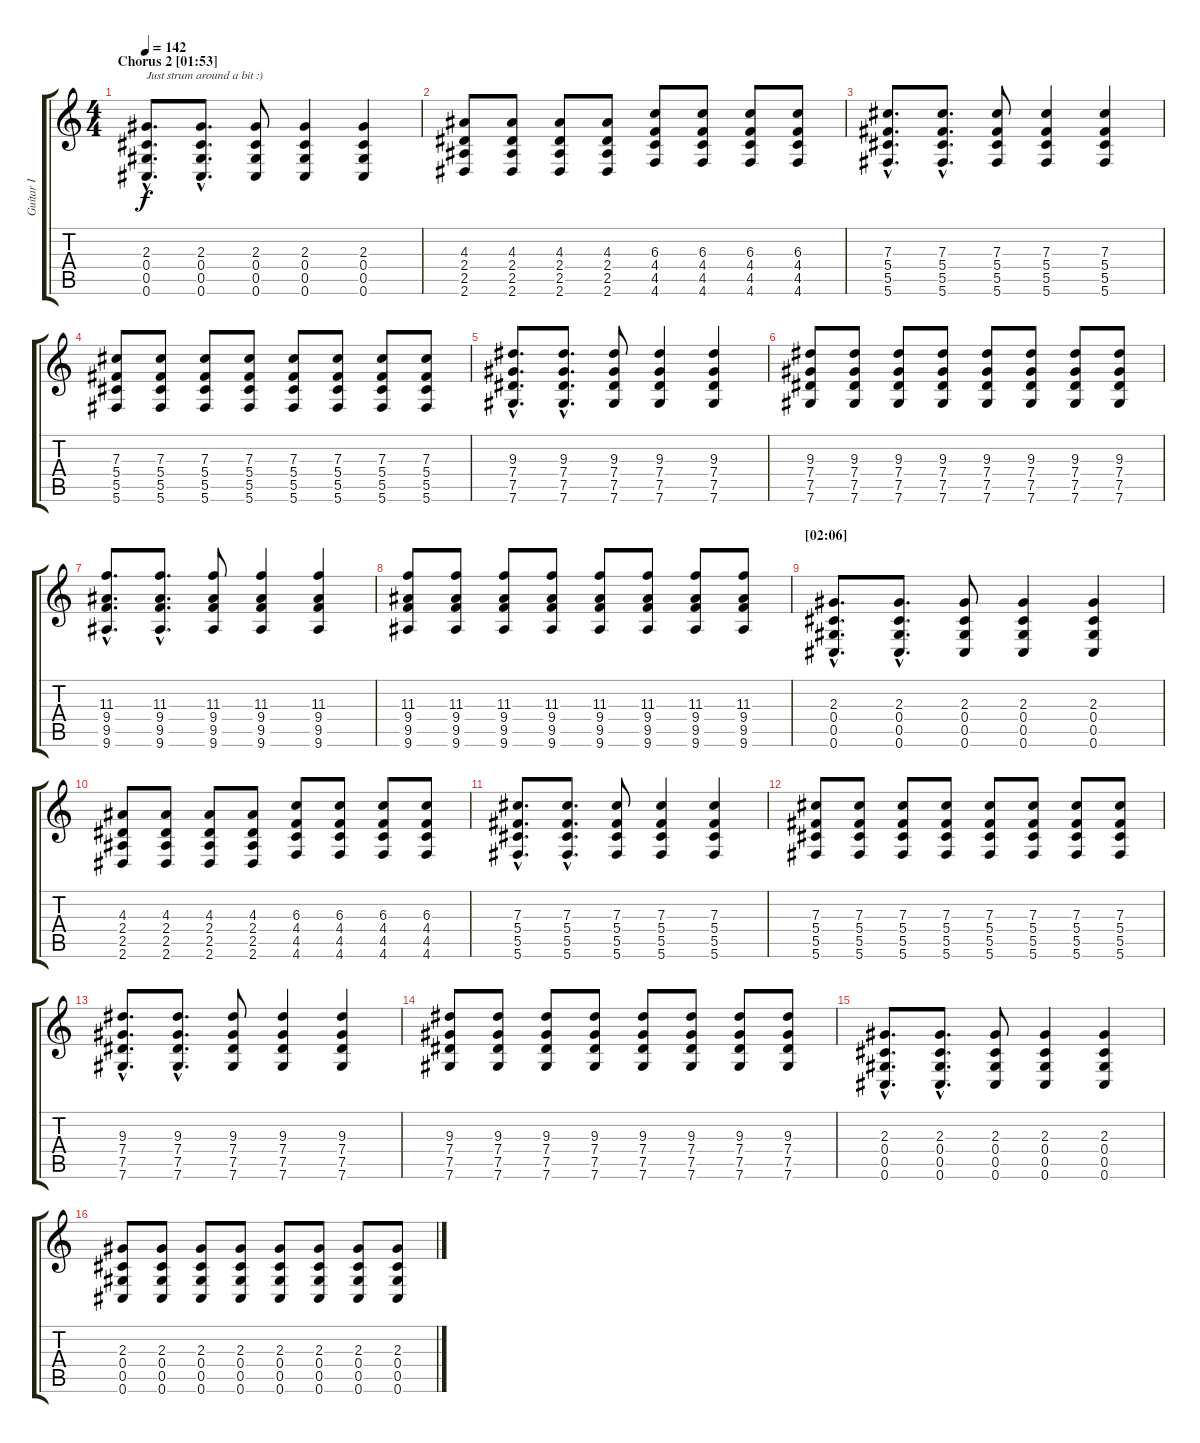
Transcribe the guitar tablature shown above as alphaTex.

\track ("Guitar I" "Guitar I") {instrument overdrivenguitar}
\staff {score tabs}
\tuning (Eb4 Bb3 Gb3 Db3 Ab2 Db2) {hide}
\ts (4 4)
\section ("" "Chorus 2 [01:53]")
\tempo 142
\clef g2
\ks c
(2.3{hac} 0.4{hac} 0.5{hac} 0.6{hac}).8{d txt "Just strum around a bit :)" dy f} (2.3{hac} 0.4{hac} 0.5{hac} 0.6{hac}).8{d} (2.3 0.4 0.5 0.6).8 (2.3 0.4 0.5 0.6).4 (2.3 0.4 0.5 0.6).4 |
(4.3 2.4 2.5 2.6).8 (4.3 2.4 2.5 2.6).8 (4.3 2.4 2.5 2.6).8 (4.3 2.4 2.5 2.6).8 (6.3 4.4 4.5 4.6).8 (6.3 4.4 4.5 4.6).8 (6.3 4.4 4.5 4.6).8 (6.3 4.4 4.5 4.6).8 |
(7.3{hac} 5.4{hac} 5.5{hac} 5.6{hac}).8{d} (7.3{hac} 5.4{hac} 5.5{hac} 5.6{hac}).8{d} (7.3 5.4 5.5 5.6).8 (7.3 5.4 5.5 5.6).4 (7.3 5.4 5.5 5.6).4 |
(7.3 5.4 5.5 5.6).8 (7.3 5.4 5.5 5.6).8 (7.3 5.4 5.5 5.6).8 (7.3 5.4 5.5 5.6).8 (7.3 5.4 5.5 5.6).8 (7.3 5.4 5.5 5.6).8 (7.3 5.4 5.5 5.6).8 (7.3 5.4 5.5 5.6).8 |
(9.3{hac} 7.4{hac} 7.5{hac} 7.6{hac}).8{d} (9.3{hac} 7.4{hac} 7.5{hac} 7.6{hac}).8{d} (9.3 7.4 7.5 7.6).8 (9.3 7.4 7.5 7.6).4 (9.3 7.4 7.5 7.6).4 |
(9.3 7.4 7.5 7.6).8 (9.3 7.4 7.5 7.6).8 (9.3 7.4 7.5 7.6).8 (9.3 7.4 7.5 7.6).8 (9.3 7.4 7.5 7.6).8 (9.3 7.4 7.5 7.6).8 (9.3 7.4 7.5 7.6).8 (9.3 7.4 7.5 7.6).8 |
(11.3{hac} 9.4{hac} 9.5{hac} 9.6{hac}).8{d} (11.3{hac} 9.4{hac} 9.5{hac} 9.6{hac}).8{d} (11.3 9.4 9.5 9.6).8 (11.3 9.4 9.5 9.6).4 (11.3 9.4 9.5 9.6).4 |
(11.3 9.4 9.5 9.6).8 (11.3 9.4 9.5 9.6).8 (11.3 9.4 9.5 9.6).8 (11.3 9.4 9.5 9.6).8 (11.3 9.4 9.5 9.6).8 (11.3 9.4 9.5 9.6).8 (11.3 9.4 9.5 9.6).8 (11.3 9.4 9.5 9.6).8 |
\section ("" "[02:06]")
(2.3{hac} 0.4{hac} 0.5{hac} 0.6{hac}).8{d} (2.3{hac} 0.4{hac} 0.5{hac} 0.6{hac}).8{d} (2.3 0.4 0.5 0.6).8 (2.3 0.4 0.5 0.6).4 (2.3 0.4 0.5 0.6).4 |
(4.3 2.4 2.5 2.6).8 (4.3 2.4 2.5 2.6).8 (4.3 2.4 2.5 2.6).8 (4.3 2.4 2.5 2.6).8 (6.3 4.4 4.5 4.6).8 (6.3 4.4 4.5 4.6).8 (6.3 4.4 4.5 4.6).8 (6.3 4.4 4.5 4.6).8 |
(7.3{hac} 5.4{hac} 5.5{hac} 5.6{hac}).8{d} (7.3{hac} 5.4{hac} 5.5{hac} 5.6{hac}).8{d} (7.3 5.4 5.5 5.6).8 (7.3 5.4 5.5 5.6).4 (7.3 5.4 5.5 5.6).4 |
(7.3 5.4 5.5 5.6).8 (7.3 5.4 5.5 5.6).8 (7.3 5.4 5.5 5.6).8 (7.3 5.4 5.5 5.6).8 (7.3 5.4 5.5 5.6).8 (7.3 5.4 5.5 5.6).8 (7.3 5.4 5.5 5.6).8 (7.3 5.4 5.5 5.6).8 |
(9.3{hac} 7.4{hac} 7.5{hac} 7.6{hac}).8{d} (9.3{hac} 7.4{hac} 7.5{hac} 7.6{hac}).8{d} (9.3 7.4 7.5 7.6).8 (9.3 7.4 7.5 7.6).4 (9.3 7.4 7.5 7.6).4 |
(9.3 7.4 7.5 7.6).8 (9.3 7.4 7.5 7.6).8 (9.3 7.4 7.5 7.6).8 (9.3 7.4 7.5 7.6).8 (9.3 7.4 7.5 7.6).8 (9.3 7.4 7.5 7.6).8 (9.3 7.4 7.5 7.6).8 (9.3 7.4 7.5 7.6).8 |
(2.3{hac} 0.4{hac} 0.5{hac} 0.6{hac}).8{d} (2.3{hac} 0.4{hac} 0.5{hac} 0.6{hac}).8{d} (2.3 0.4 0.5 0.6).8 (2.3 0.4 0.5 0.6).4 (2.3 0.4 0.5 0.6).4 |
(2.3 0.4 0.5 0.6).8 (2.3 0.4 0.5 0.6).8 (2.3 0.4 0.5 0.6).8 (2.3 0.4 0.5 0.6).8 (2.3 0.4 0.5 0.6).8 (2.3 0.4 0.5 0.6).8 (2.3 0.4 0.5 0.6).8 (2.3 0.4 0.5 0.6).8
